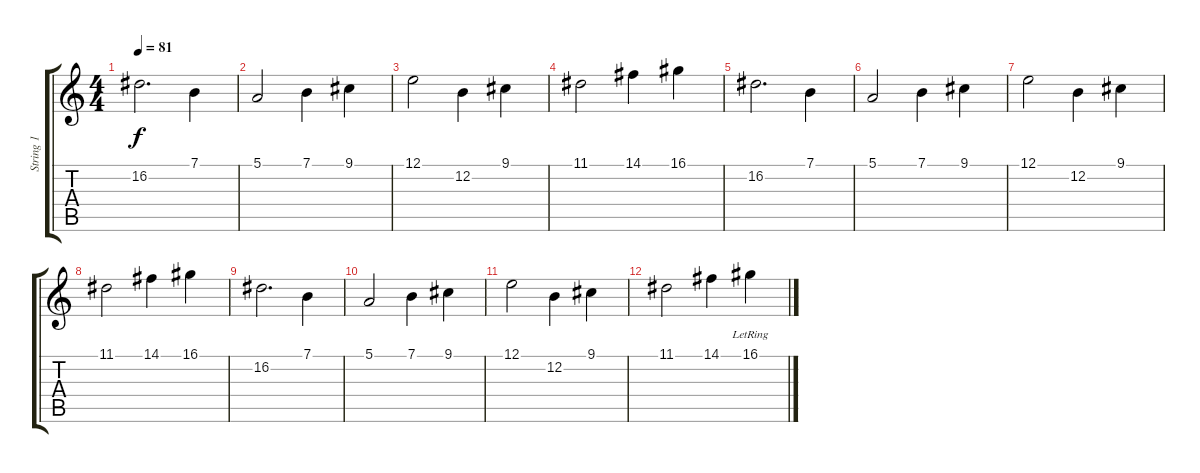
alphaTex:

\track ("String 1" "String 1") {instrument stringensemble2}
\staff {score tabs}
\tuning (E4 B3 G3 D3 A2 E2) {hide}
\ts (4 4)
\tempo 81
\clef g2
\ks c
16.2.2{d dy f} 7.1.4 |
5.1.2 7.1.4 9.1.4 |
12.1.2 12.2.4 9.1.4 |
11.1.2 14.1.4 16.1.4 |
16.2.2{d} 7.1.4 |
5.1.2 7.1.4 9.1.4 |
12.1.2 12.2.4 9.1.4 |
11.1.2 14.1.4 16.1.4 |
16.2.2{d} 7.1.4 |
5.1.2 7.1.4 9.1.4 |
12.1.2 12.2.4 9.1.4 |
11.1.2 14.1.4 16.1{lr}.4
